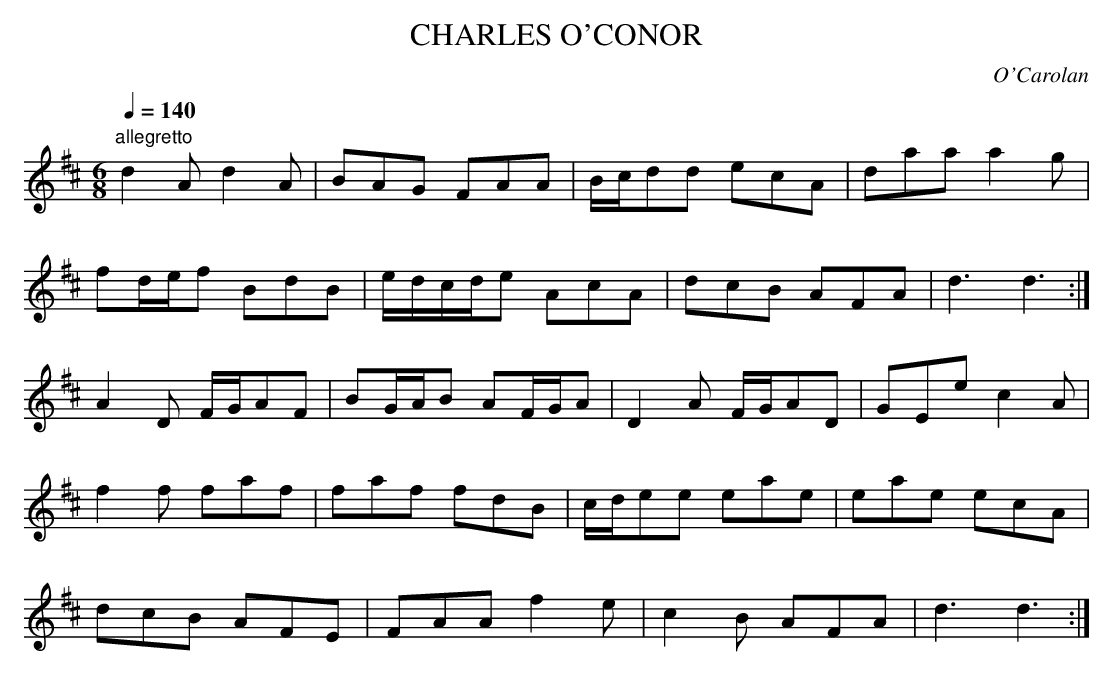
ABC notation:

X:1
T:CHARLES O'CONOR
C:O'Carolan
Q:1/4=140
M:6/8
L:1/8
K:D
"allegretto"
d2A d2A|BAG FAA|B/c/dd ecA|daa a2g|
fd/e/f BdB|e/d/c/d/e AcA|dcB AFA|d3 d3:|
A2D F/G/AF|BG/A/B AF/G/A|D2A F/G/AD|GEe c2A|
f2f faf|faf fdB|c/d/ee eae|eae ecA|
dcB AFE|FAA f2e|c2B AFA|d3 d3:|
